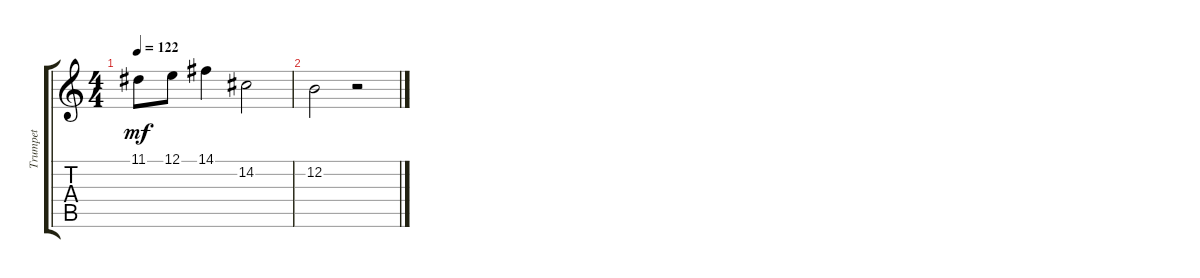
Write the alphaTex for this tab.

\track ("Trumpet" "Trumpet") {instrument trumpet}
\staff {score tabs}
\tuning (E4 B3 G3 D3 A2 E2) {hide}
\ts (4 4)
\tempo 122
\clef g2
\ks c
11.1.8{dy mf} 12.1.8 14.1.4 14.2.2 |
12.2.2 r.2
